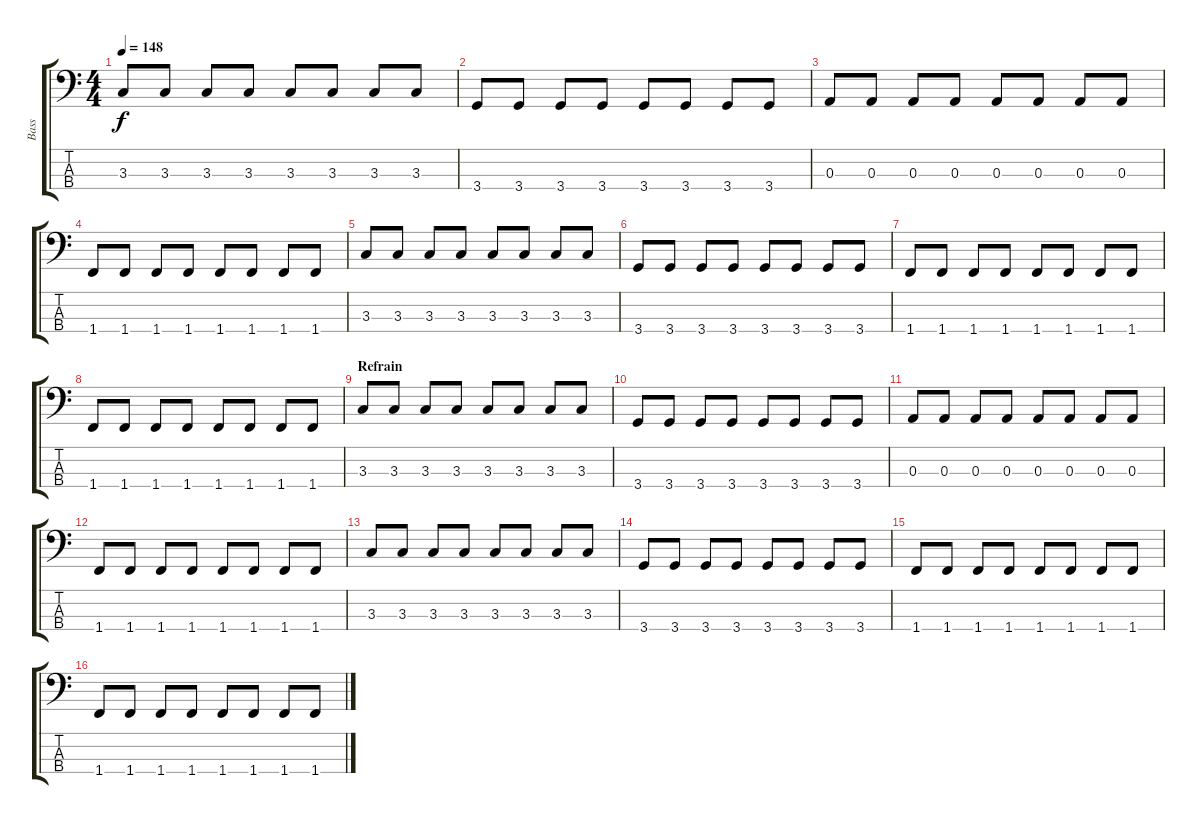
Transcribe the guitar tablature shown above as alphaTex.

\track ("Bass" "Bass") {instrument electricbassfinger}
\staff {score tabs}
\tuning (G2 D2 A1 E1) {hide}
\ts (4 4)
\tempo 148
\clef f4
\ks c
3.3.8{dy f} 3.3.8 3.3.8 3.3.8 3.3.8 3.3.8 3.3.8 3.3.8 |
3.4.8 3.4.8 3.4.8 3.4.8 3.4.8 3.4.8 3.4.8 3.4.8 |
0.3.8 0.3.8 0.3.8 0.3.8 0.3.8 0.3.8 0.3.8 0.3.8 |
1.4.8 1.4.8 1.4.8 1.4.8 1.4.8 1.4.8 1.4.8 1.4.8 |
3.3.8 3.3.8 3.3.8 3.3.8 3.3.8 3.3.8 3.3.8 3.3.8 |
3.4.8 3.4.8 3.4.8 3.4.8 3.4.8 3.4.8 3.4.8 3.4.8 |
1.4.8 1.4.8 1.4.8 1.4.8 1.4.8 1.4.8 1.4.8 1.4.8 |
1.4.8 1.4.8 1.4.8 1.4.8 1.4.8 1.4.8 1.4.8 1.4.8 |
\section ("" "Refrain")
3.3.8 3.3.8 3.3.8 3.3.8 3.3.8 3.3.8 3.3.8 3.3.8 |
3.4.8 3.4.8 3.4.8 3.4.8 3.4.8 3.4.8 3.4.8 3.4.8 |
0.3.8 0.3.8 0.3.8 0.3.8 0.3.8 0.3.8 0.3.8 0.3.8 |
1.4.8 1.4.8 1.4.8 1.4.8 1.4.8 1.4.8 1.4.8 1.4.8 |
3.3.8 3.3.8 3.3.8 3.3.8 3.3.8 3.3.8 3.3.8 3.3.8 |
3.4.8 3.4.8 3.4.8 3.4.8 3.4.8 3.4.8 3.4.8 3.4.8 |
1.4.8 1.4.8 1.4.8 1.4.8 1.4.8 1.4.8 1.4.8 1.4.8 |
1.4.8 1.4.8 1.4.8 1.4.8 1.4.8 1.4.8 1.4.8 1.4.8
